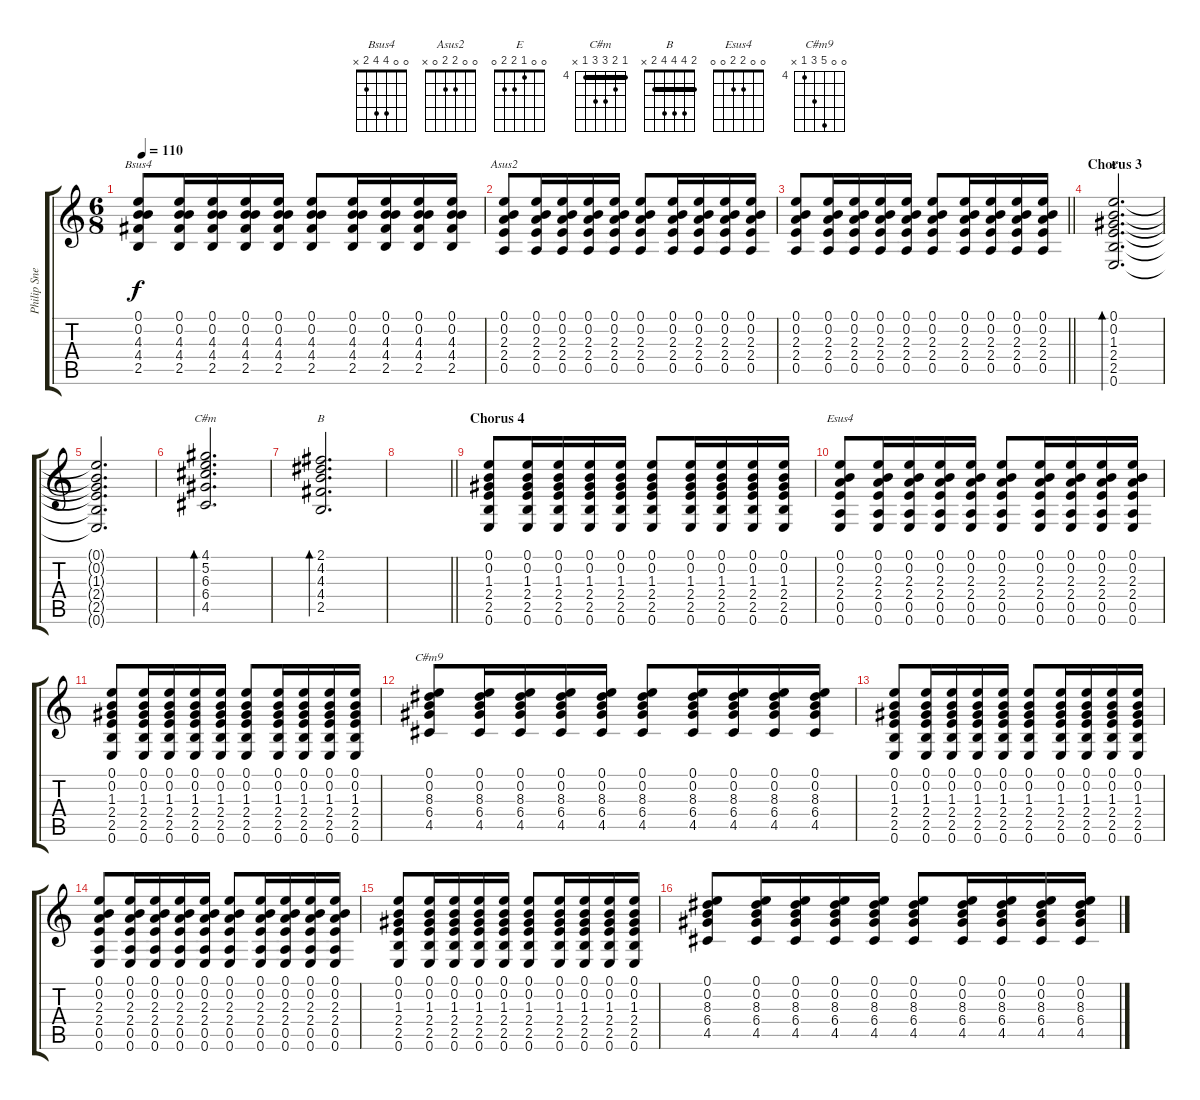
\track ("Philip Sneed | Gtr. 1" "Philip Sne") {instrument acousticguitarnylon}
\staff {score tabs}
\tuning (E4 B3 G3 D3 A2 E2) {hide}
\chord ("Bsus4" 0 0 4 4 2 x)
\chord ("Asus2" 0 0 2 2 0 x)
\chord ("E" 0 0 1 2 2 0)
\chord ("C#m" 4 5 6 6 4 x) {firstfret 4 barre 4}
\chord ("B" 2 4 4 4 2 x) {barre 2}
\chord ("Esus4" 0 0 2 2 0 0)
\chord ("C#m9" 0 0 8 6 4 x) {firstfret 4}
\ts (6 8)
\tempo 110
\clef g2
\ks c
(0.1 0.2 4.3 4.4 2.5).8{ch "Bsus4" dy f} (0.1 0.2 4.3 4.4 2.5).16 (0.1 0.2 4.3 4.4 2.5).16 (0.1 0.2 4.3 4.4 2.5).16 (0.1 0.2 4.3 4.4 2.5).16 (0.1 0.2 4.3 4.4 2.5).8 (0.1 0.2 4.3 4.4 2.5).16 (0.1 0.2 4.3 4.4 2.5).16 (0.1 0.2 4.3 4.4 2.5).16 (0.1 0.2 4.3 4.4 2.5).16 |
(0.1 0.2 2.3 2.4 0.5).8{ch "Asus2"} (0.1 0.2 2.3 2.4 0.5).16 (0.1 0.2 2.3 2.4 0.5).16 (0.1 0.2 2.3 2.4 0.5).16 (0.1 0.2 2.3 2.4 0.5).16 (0.1 0.2 2.3 2.4 0.5).8 (0.1 0.2 2.3 2.4 0.5).16 (0.1 0.2 2.3 2.4 0.5).16 (0.1 0.2 2.3 2.4 0.5).16 (0.1 0.2 2.3 2.4 0.5).16 |
\barLineRight lightlight
(0.1 0.2 2.3 2.4 0.5).8 (0.1 0.2 2.3 2.4 0.5).16 (0.1 0.2 2.3 2.4 0.5).16 (0.1 0.2 2.3 2.4 0.5).16 (0.1 0.2 2.3 2.4 0.5).16 (0.1 0.2 2.3 2.4 0.5).8 (0.1 0.2 2.3 2.4 0.5).16 (0.1 0.2 2.3 2.4 0.5).16 (0.1 0.2 2.3 2.4 0.5).16 (0.1 0.2 2.3 2.4 0.5).16 |
\section ("" "Chorus 3")
(0.1 0.2 1.3 2.4 2.5 0.6).2{d bd 240 ch "E"} |
(0.1{t} 0.2{t} 1.3{t} 2.4{t} 2.5{t} 0.6{t}).2{d} |
(4.1 5.2 6.3 6.4 4.5).2{d bd 240 ch "C#m"} |
(2.1 4.2 4.3 4.4 2.5).2{d bd 240 ch "B"} |
\barLineRight lightlight
|
\section ("" "Chorus 4")
(0.1 0.2 1.3 2.4 2.5 0.6).8 (0.1 0.2 1.3 2.4 2.5 0.6).16 (0.1 0.2 1.3 2.4 2.5 0.6).16 (0.1 0.2 1.3 2.4 2.5 0.6).16 (0.1 0.2 1.3 2.4 2.5 0.6).16 (0.1 0.2 1.3 2.4 2.5 0.6).8 (0.1 0.2 1.3 2.4 2.5 0.6).16 (0.1 0.2 1.3 2.4 2.5 0.6).16 (0.1 0.2 1.3 2.4 2.5 0.6).16 (0.1 0.2 1.3 2.4 2.5 0.6).16 |
(0.1 0.2 2.3 2.4 0.5 0.6).8{ch "Esus4"} (0.1 0.2 2.3 2.4 0.5 0.6).16 (0.1 0.2 2.3 2.4 0.5 0.6).16 (0.1 0.2 2.3 2.4 0.5 0.6).16 (0.1 0.2 2.3 2.4 0.5 0.6).16 (0.1 0.2 2.3 2.4 0.5 0.6).8 (0.1 0.2 2.3 2.4 0.5 0.6).16 (0.1 0.2 2.3 2.4 0.5 0.6).16 (0.1 0.2 2.3 2.4 0.5 0.6).16 (0.1 0.2 2.3 2.4 0.5 0.6).16 |
(0.1 0.2 1.3 2.4 2.5 0.6).8 (0.1 0.2 1.3 2.4 2.5 0.6).16 (0.1 0.2 1.3 2.4 2.5 0.6).16 (0.1 0.2 1.3 2.4 2.5 0.6).16 (0.1 0.2 1.3 2.4 2.5 0.6).16 (0.1 0.2 1.3 2.4 2.5 0.6).8 (0.1 0.2 1.3 2.4 2.5 0.6).16 (0.1 0.2 1.3 2.4 2.5 0.6).16 (0.1 0.2 1.3 2.4 2.5 0.6).16 (0.1 0.2 1.3 2.4 2.5 0.6).16 |
(0.1 0.2 8.3 6.4 4.5).8{ch "C#m9"} (0.1 0.2 8.3 6.4 4.5).16 (0.1 0.2 8.3 6.4 4.5).16 (0.1 0.2 8.3 6.4 4.5).16 (0.1 0.2 8.3 6.4 4.5).16 (0.1 0.2 8.3 6.4 4.5).8 (0.1 0.2 8.3 6.4 4.5).16 (0.1 0.2 8.3 6.4 4.5).16 (0.1 0.2 8.3 6.4 4.5).16 (0.1 0.2 8.3 6.4 4.5).16 |
(0.1 0.2 1.3 2.4 2.5 0.6).8 (0.1 0.2 1.3 2.4 2.5 0.6).16 (0.1 0.2 1.3 2.4 2.5 0.6).16 (0.1 0.2 1.3 2.4 2.5 0.6).16 (0.1 0.2 1.3 2.4 2.5 0.6).16 (0.1 0.2 1.3 2.4 2.5 0.6).8 (0.1 0.2 1.3 2.4 2.5 0.6).16 (0.1 0.2 1.3 2.4 2.5 0.6).16 (0.1 0.2 1.3 2.4 2.5 0.6).16 (0.1 0.2 1.3 2.4 2.5 0.6).16 |
(0.1 0.2 2.3 2.4 0.5 0.6).8 (0.1 0.2 2.3 2.4 0.5 0.6).16 (0.1 0.2 2.3 2.4 0.5 0.6).16 (0.1 0.2 2.3 2.4 0.5 0.6).16 (0.1 0.2 2.3 2.4 0.5 0.6).16 (0.1 0.2 2.3 2.4 0.5 0.6).8 (0.1 0.2 2.3 2.4 0.5 0.6).16 (0.1 0.2 2.3 2.4 0.5 0.6).16 (0.1 0.2 2.3 2.4 0.5 0.6).16 (0.1 0.2 2.3 2.4 0.5 0.6).16 |
(0.1 0.2 1.3 2.4 2.5 0.6).8 (0.1 0.2 1.3 2.4 2.5 0.6).16 (0.1 0.2 1.3 2.4 2.5 0.6).16 (0.1 0.2 1.3 2.4 2.5 0.6).16 (0.1 0.2 1.3 2.4 2.5 0.6).16 (0.1 0.2 1.3 2.4 2.5 0.6).8 (0.1 0.2 1.3 2.4 2.5 0.6).16 (0.1 0.2 1.3 2.4 2.5 0.6).16 (0.1 0.2 1.3 2.4 2.5 0.6).16 (0.1 0.2 1.3 2.4 2.5 0.6).16 |
(0.1 0.2 8.3 6.4 4.5).8 (0.1 0.2 8.3 6.4 4.5).16 (0.1 0.2 8.3 6.4 4.5).16 (0.1 0.2 8.3 6.4 4.5).16 (0.1 0.2 8.3 6.4 4.5).16 (0.1 0.2 8.3 6.4 4.5).8 (0.1 0.2 8.3 6.4 4.5).16 (0.1 0.2 8.3 6.4 4.5).16 (0.1 0.2 8.3 6.4 4.5).16 (0.1 0.2 8.3 6.4 4.5).16
